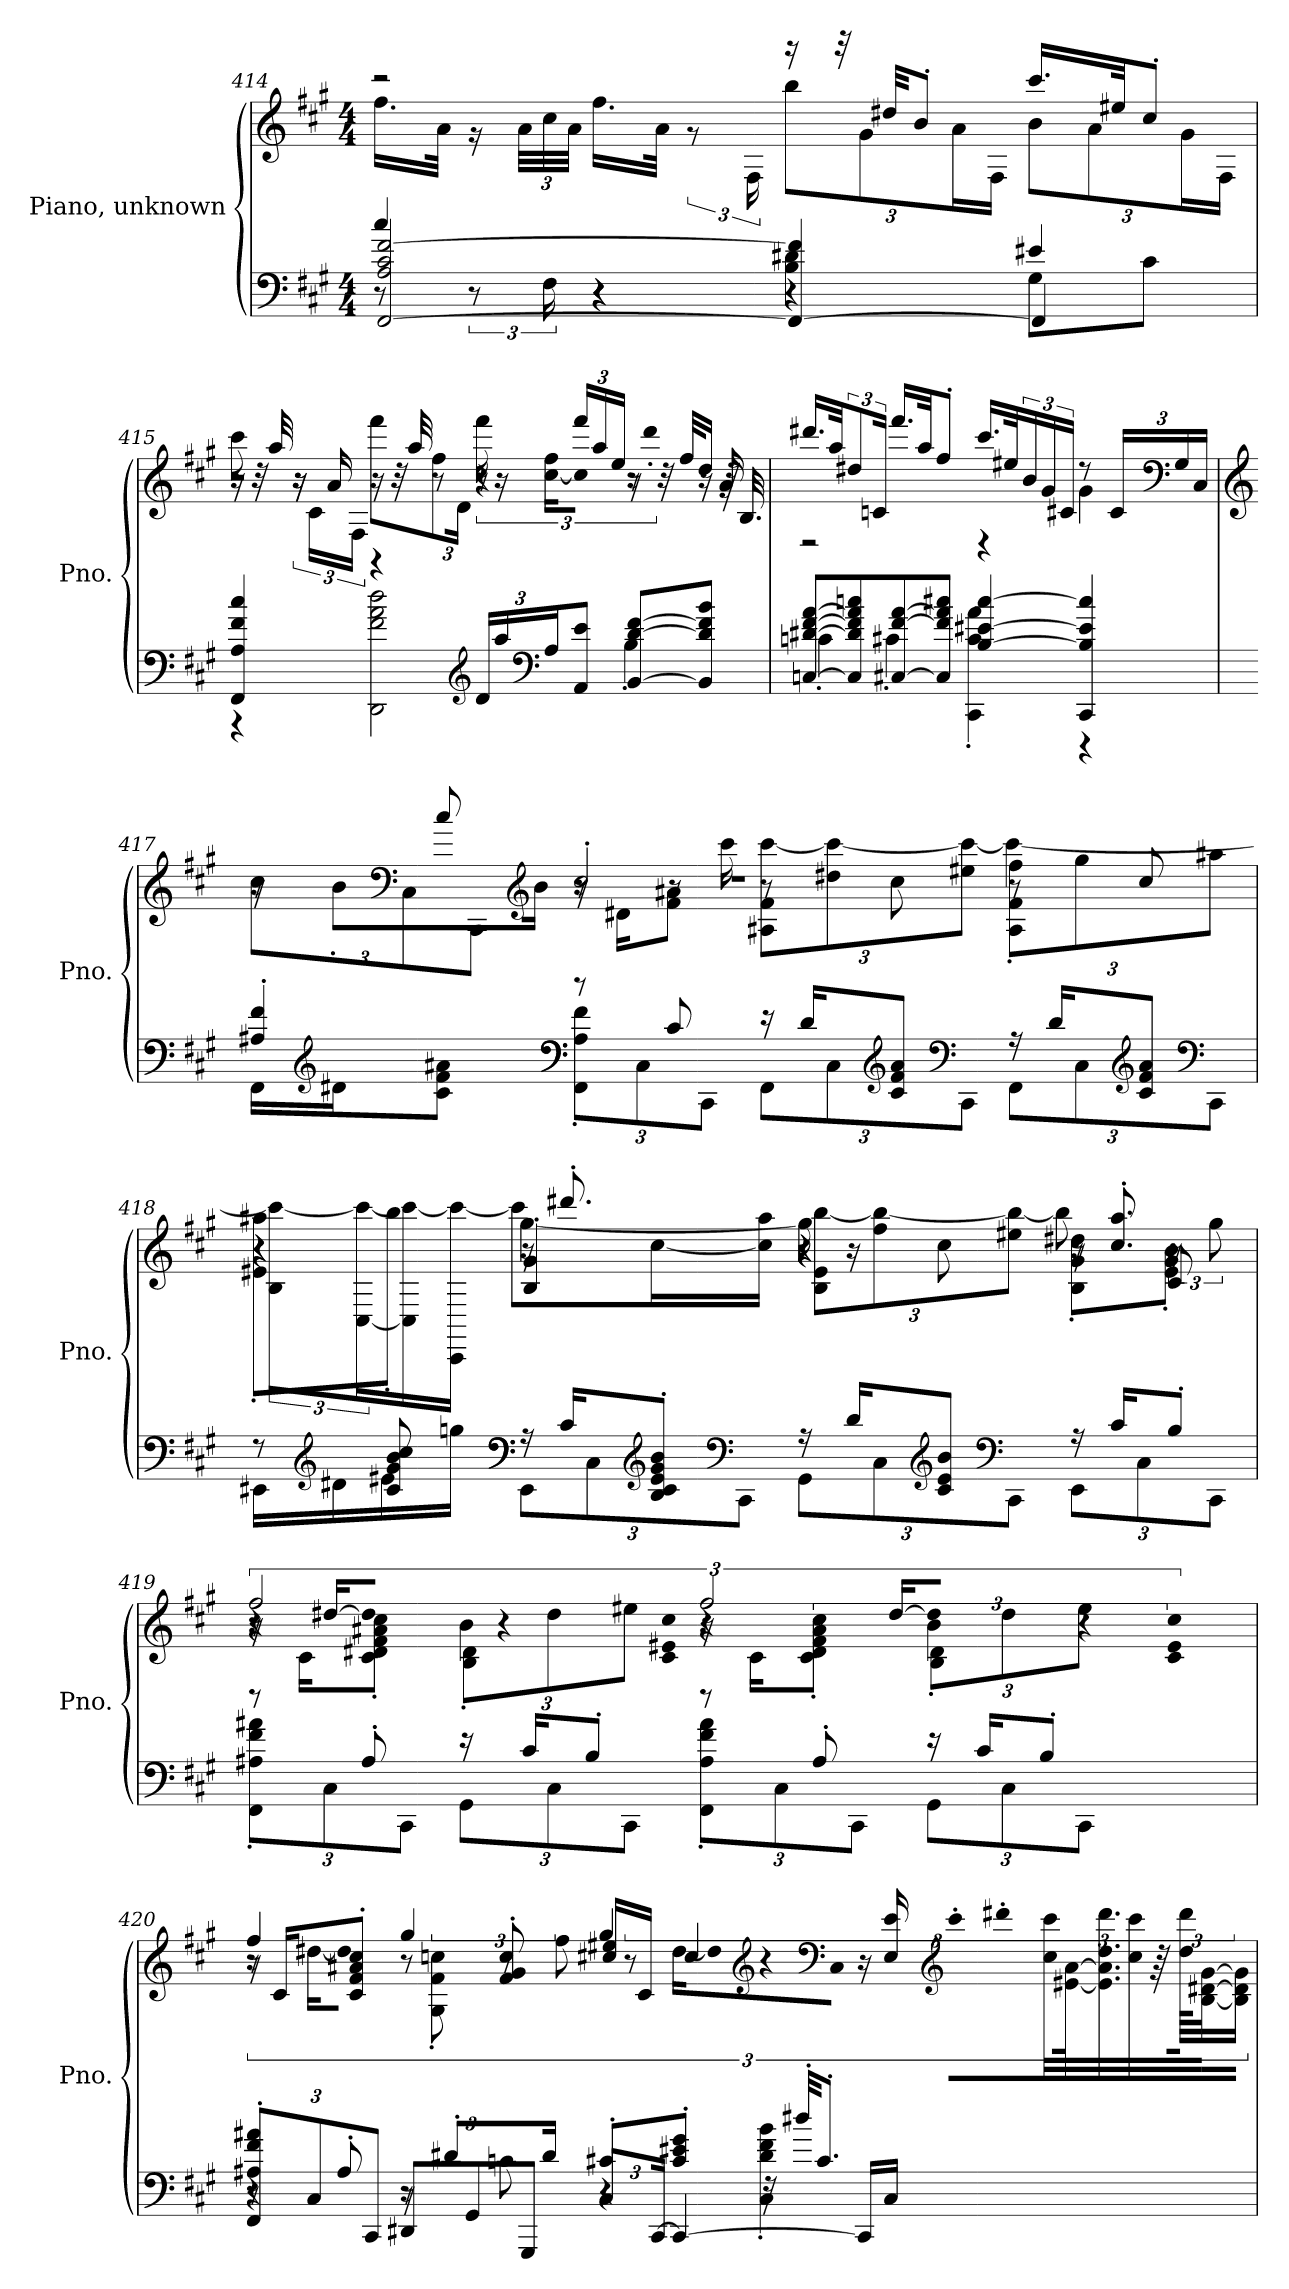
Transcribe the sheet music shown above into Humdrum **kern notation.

**kern	**kern
*part1	*part1
*staff2	*staff1
*I"Piano, unknown	*
*I'Pno.	*
!!LO:LB:g=z
*clefF4	*clefG2
*k[f#c#g#]	*k[f#c#g#]
*M4/4	*M4/4
=414	=414
*^	*^
*	*^	*	*
4cc#/	8r	[2FF#/ 2A/ 2c#/ [2f#/	2r	16.ff#\LL
.	.	.	.	32a\JJk
.	12r	.	.	16r
*	*	*	*	*Xbrackettup
.	.	.	.	48a\LLL
.	24F#\	.	.	48cc#\
.	.	.	.	48a\JJJ
4r	4r	.	.	16.ff#\LL
.	.	.	.	32a\JJk
*	*	*	*	*brackettup
.	.	.	.	12r
.	.	.	.	24F#\
*	*	*	*	*Xbrackettup
4r	4B\ 4d#X\	4FF#/_ 4f#/]	16r	12bb\L
.	.	.	32r	.
.	.	.	.	12g#\
.	.	.	32dd#X/KKL	.
.	.	.	8b'/J	.
.	.	.	.	24a\L
.	.	.	.	24F#\JJ
4e#X/	8G#\L	4FF#/]	16.ccc#/LL	12b\L
.	.	.	.	12a\
.	.	.	32ee#X/JK	.
.	8c#\J	.	8cc#'/J	.
.	.	.	.	24g#\L
.	.	.	.	24F#\JJ
*	*v	*v	*	*
!!LO:LB:g=z
=415	=415	=415	=415
*	*	*	*^
4FF#/ 4A/ 4f#/ 4cc#/	4r	16r	8ccc#\	2r
.	.	32r	.	.
.	.	32aa/	.	.
*	*	*	*brackettup	*
.	.	16r	24r	.
.	.	.	24c#\LL	.
.	.	16a/	.	.
.	.	.	24F#\JJ	.
4r	2DD\ 2f#\ 2a\ 2dd\	16r	8fff#\L	.
.	.	32r	.	.
.	.	32aa/	.	.
*	*	*	*Xbrackettup	*
.	.	8r	12ff#\	.
.	.	.	24d\Jk	.
*clefG2	*	*	*	*
*Xbrackettup	*	*	*brackettup	*
24d/LL	.	8r	24fff#\	4r
24aa/	.	.	24r	.
*clefF4	*	*	*	*
24A/J	.	.	[24cc#\ 24ff#\KL	.
*	*	*Xbrackettup	*	*
8AA/ 8e/J	.	24fff#/LL	8cc#\J]	.
.	.	24aa/	.	.
.	.	24ee/JJ	.	.
[8BB/ [8d/ [8f#/L	4B'\	16r	4ddd'\	8r
.	.	32r	.	.
.	.	32ff#/KLL	.	.
8BB/] 8d/] 8f#/] 8b/J	.	16dd/JJ	.	16r
.	.	64r	.	16a/
.	.	32.B/	.	.
*	*	*	*v	*v
!!LO:LB:g=z
=416	=416	=416	=416
[8Cn/ [8d#X/ [8f#/ [8a/L	4cn'\	16.ddd#X/LL	2r
.	.	32aa/JK	.
8C/] 8d#/] 8f#/] 8a/] 8ccn/	.	12dd#X/	.
.	.	24cn/Jk	.
[8C#X/ [8f#/ [8a/	4c#X'\	16.fff#/LL	.
.	.	32aa/JK	.
8C#/] 8f#/] 8a/] 8cc#X/J	.	8ff#'/J	.
[4B/ [4e#X/ [4cc#/	4CC#\' 4c#\' 4a\'	16.ccc#/LL	4r
.	.	32ee#X/K	.
.	.	24b/	.
.	.	24g#/	.
.	.	24c#X/JJ	.
4CC#/ 4B/] 4e#/] 4cc#/]	4r	8r	4g#\
.	.	24c#/LL	.
*	*	*clefF4	*
.	.	24G#/	.
.	.	24C#/JJ	.
*	*	*v	*v
!!LO:PB:g=z
=417	=417	=417
*	*	*clefG2
*	*	*^
*	*	*	*^
*	*	*	*	*^
4A#X/' 4f#/'	16FF#\LL	1r	16r	8r	12cc#\L
*clefG2	*	*	*	*	*
.	16d#X\J	.	8b'\L	.	.
*	*	*clefF4	*	*	*
.	.	.	.	.	12C#\
.	8c#\ 8f#\ 8a#X\J	.	.	8cc#/	.
.	.	.	.	.	12CC#\J
*	*	*clefG2	*	*	*
.	.	.	16b\Jk	.	.
*clefF4	*	*	*	*	*
8r	12FF#\' 12A#\' 12f#\'L	.	8r	2cc#'/	16r
.	.	.	.	.	16d#X\KL
.	12C#\	.	.	.	.
8c#/	.	.	16r	.	8f#\ 8a#X\J
.	12CC#\J	.	.	.	.
.	.	.	16ccc#\	.	.
16r	12FF#\L	.	8r	.	12A#X\ 12f#\ [12ccc#\L
16d#/KL	.	.	.	.	.
.	12C#\	.	.	.	12dd#X\ 12ccc#\_
*clefG2	*	*	*	*	*
8c#/ 8f#/ 8a#/J	.	.	8cc#\	.	.
*clefF4	*	*	*	*	*
.	12CC#\J	.	.	.	12ee#X\ 12ccc#\_J
16r	12FF#\L	.	12A#\' 12f#\' 12ff#\'L	8r	4ccc#\_
16d#/KL	.	.	.	.	.
.	12C#\	.	12gg#\	.	.
*clefG2	*	*	*	*	*
8c#/ 8f#/ 8a#/J	.	.	.	8cc#/	.
*clefF4	*	*	*	*	*
.	12CC#\J	.	12aa#X\J	.	.
!!LO:LB:g=z	!!	!!	!!
=418	=418	=418	=418	=418	=418
8r	16EE#X\LL	4r	8e#X\' 8aa#X\'L	4r	12B\ 12ccc#\_L
*clefG2	*	*	*	*	*
.	16d#X\	.	.	.	.
.	.	.	.	.	[24C#\ 24ccc#\_L
8c#/ 8g#/ 8b/ 8cc#/	16e#X\	.	8bb'\J	.	16C#\] 16ccc#\_
.	16ggn\JJ	.	.	.	16CC#\ 16ccc#\_JJ
*clefF4	*	*	*	*	*
16r	12EE#\L	16r	[4gg#\	4B/' 4g#/'	8ccc#\L]
16c#/KL	.	8.ddd#X'/	.	.	.
.	12C#\	.	.	.	.
*clefG2	*	*	*	*	*
8B/' 8c#/' 8e#/' 8g#/' 8b/'J	.	.	.	.	[16cc#\L
*clefF4	*	*	*	*	*
.	12CC#\J	.	.	.	.
.	.	.	.	.	16cc#\] 16aa#\JJ
16r	12GG#\L	4r	16gg#\]	4r	12B\ 12e#\ [12bb\L
16d#/KL	.	.	16r	.	.
.	12C#\	.	.	.	12ff#\ 12bb\_
*clefG2	*	*	*	*	*
8c#/ 8e#/ 8b/J	.	.	8cc#\	.	.
*clefF4	*	*	*	*	*
.	12CC#\J	.	.	.	12ee#X\ 12bb\_J
16r	12EE#\L	8r	8B\' 8g#\' 8dd#X\'L	16r	8bb\]
16c#/KL	.	.	.	8.cc#/' 8.aa#/'	.
.	12C#\	.	.	.	.
*	*	*	*	*	*brackettup
8B'/J	.	8c#/	8e#\' 8g#\' 8b\'J	.	24r
.	12CC#\J	.	.	.	12gg#\
!!LO:LB:g=z	!!	!!	!!
=419	=419	=419	=419	=419	=419
8r	12FF#\' 12A#X\' 12f#\' 12a#X\'L	2ff#/	4r	12r	16r
.	.	.	.	.	16c#\KL
.	12C#\	.	.	[24dd#X/KL	.
8A#'/	.	.	.	8dd#/J]	8c#\' 8d#X\' 8f#\' 8a#X\' 8cc#\'J
.	12CC#\J	.	.	.	.
*	*	*	*	*	*Xbrackettup
16r	12GG#\L	.	4b\	8r	12B\' 12d#\'L
16c#/KL	.	.	.	.	.
.	12C#\	.	.	.	12dd#\
8B'/J	.	.	.	8c#/ 8e#X/ 8cc#/	.
.	12CC#\J	.	.	.	12ee#X\J
*	*	*	*	*brackettup	*
8r	12FF#\' 12A#\' 12f#\' 12a#\'L	2ff#/	4r	12r	16r
.	.	.	.	.	16c#\KL
.	12C#\	.	.	[24dd#/KL	.
8A#'/	.	.	.	8dd#/J]	8c#\' 8d#\' 8f#\' 8a#\' 8cc#\'J
.	12CC#\J	.	.	.	.
*	*	*	*	*	*Xbrackettup
16r	12GG#\L	.	4b\	8r	12B\' 12d#\'L
16c#/KL	.	.	.	.	.
.	12C#\	.	.	.	12dd#\
8B'/J	.	.	.	8c#/ 8e#/ 8cc#/	.
.	12CC#\J	.	.	.	12ee#\J
*	*	*	*v	*v	*v
!!LO:LB:g=z
=420	=420	=420	=420
*	*^	*	*
*	*	*	*	*brackettup
*	*	*	*	*^
8r	4r	12FF#/' 12A#X/' 12f#/' 12a#X/'L	4ff#/	12r	16r
.	.	.	.	.	16c#/KL
.	.	12C#/	.	[24dd#X\KL	.
8A#'/	.	.	.	8dd#\J]	8c#/' 8f#/' 8a#X/' 8cc#/'J
.	.	12CC#/J	.	.	.
16r	8r	12DD#X/L	4gg#/	12G#\' 12f#\' 12ccn\'	8r
8d#X'/L	.	.	.	.	.
.	.	12GG#/	.	12r	.
.	8cn\	.	.	.	8f#/' 8g#/' 8cc/'
.	.	12GGG#/J	.	12ff#\	.
16d#/Jk	.	.	.	.	.
8c#X'/L	4r	12C#/L	4gg#/	12r	16cc#X/ 16ee#X/LL
.	.	.	.	.	16c#/JJ
.	.	[24CC#/Jk	.	[24dd#\LL	.
8c#/' 8e#X/' 8g#/'J	.	4CC#/_	.	16dd#\]	4cc#/
*	*	*	*clefF4	*	*
.	.	.	.	16C#\JJ	.
*	*	*	*clefG2	*	*
32r	4C#\' 4d#\' 4f#\' 4b\'	.	4r	32ccc#'\LLL	.
32dd#X'/KKL	.	.	.	32ddd#X'\	.
*	*	*	*	*Xbrackettup	*
8.c#'/J	.	.	.	48cc#\ 48ccc#\	.
.	.	.	.	[96e#X\ [96a#\K	.
.	.	.	.	48.e#\] 48.a#\] 48.dd#\ 48.ddd#\	.
*	*	*	*	*brackettup	*
.	.	16CC#/LL]	.	48cc#\ 48ccc#\JJJ	16r
.	.	.	.	96r	.
.	.	.	.	96dd#\ 96ddd#\KLLL	.
.	.	.	.	[48B\ [48d#X\ [48g#\J	.
.	.	16C#/JJ	.	16B\] 16d#\] 16g#\]JJ	16cc#/ 16ccc#/
*v	*v	*v	*	*	*
*	*v	*v	*v
=	=
*-	*-
